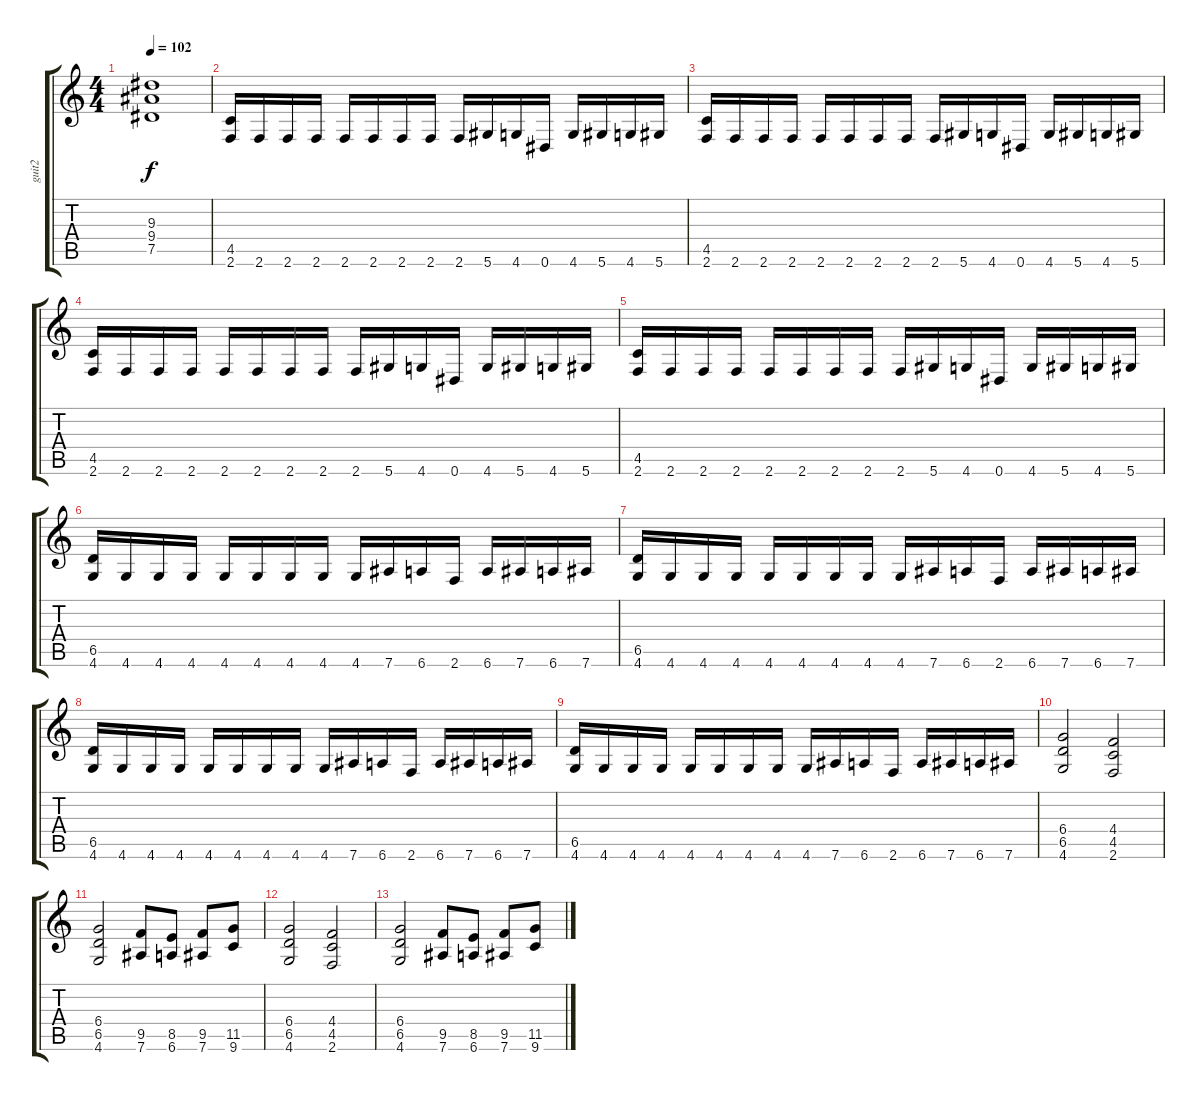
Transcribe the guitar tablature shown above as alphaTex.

\track ("guit2" "guit2") {instrument overdrivenguitar}
\staff {score tabs}
\tuning (Eb4 Bb3 Gb3 Db3 Ab2 Eb2) {hide}
\ts (4 4)
\tempo 102
\clef g2
\ks c
(9.3{t} 9.4{t} 7.5{t}).1{dy f} |
(4.5 2.6).16 2.6.16 2.6.16 2.6.16 2.6.16 2.6.16 2.6.16 2.6.16 2.6.16 5.6.16 4.6.16 0.6.16 4.6.16 5.6.16 4.6.16 5.6.16 |
(4.5 2.6).16 2.6.16 2.6.16 2.6.16 2.6.16 2.6.16 2.6.16 2.6.16 2.6.16 5.6.16 4.6.16 0.6.16 4.6.16 5.6.16 4.6.16 5.6.16 |
(4.5 2.6).16 2.6.16 2.6.16 2.6.16 2.6.16 2.6.16 2.6.16 2.6.16 2.6.16 5.6.16 4.6.16 0.6.16 4.6.16 5.6.16 4.6.16 5.6.16 |
(4.5 2.6).16 2.6.16 2.6.16 2.6.16 2.6.16 2.6.16 2.6.16 2.6.16 2.6.16 5.6.16 4.6.16 0.6.16 4.6.16 5.6.16 4.6.16 5.6.16 |
(6.5 4.6).16 4.6.16 4.6.16 4.6.16 4.6.16 4.6.16 4.6.16 4.6.16 4.6.16 7.6.16 6.6.16 2.6.16 6.6.16 7.6.16 6.6.16 7.6.16 |
(6.5 4.6).16 4.6.16 4.6.16 4.6.16 4.6.16 4.6.16 4.6.16 4.6.16 4.6.16 7.6.16 6.6.16 2.6.16 6.6.16 7.6.16 6.6.16 7.6.16 |
(6.5 4.6).16 4.6.16 4.6.16 4.6.16 4.6.16 4.6.16 4.6.16 4.6.16 4.6.16 7.6.16 6.6.16 2.6.16 6.6.16 7.6.16 6.6.16 7.6.16 |
(6.5 4.6).16 4.6.16 4.6.16 4.6.16 4.6.16 4.6.16 4.6.16 4.6.16 4.6.16 7.6.16 6.6.16 2.6.16 6.6.16 7.6.16 6.6.16 7.6.16 |
(6.4 6.5 4.6).2 (4.4 4.5 2.6).2 |
(6.4 6.5 4.6).2 (9.5 7.6).8 (8.5 6.6).8 (9.5 7.6).8 (11.5 9.6).8 |
(6.4 6.5 4.6).2 (4.4 4.5 2.6).2 |
(6.4 6.5 4.6).2 (9.5 7.6).8 (8.5 6.6).8 (9.5 7.6).8 (11.5 9.6).8
